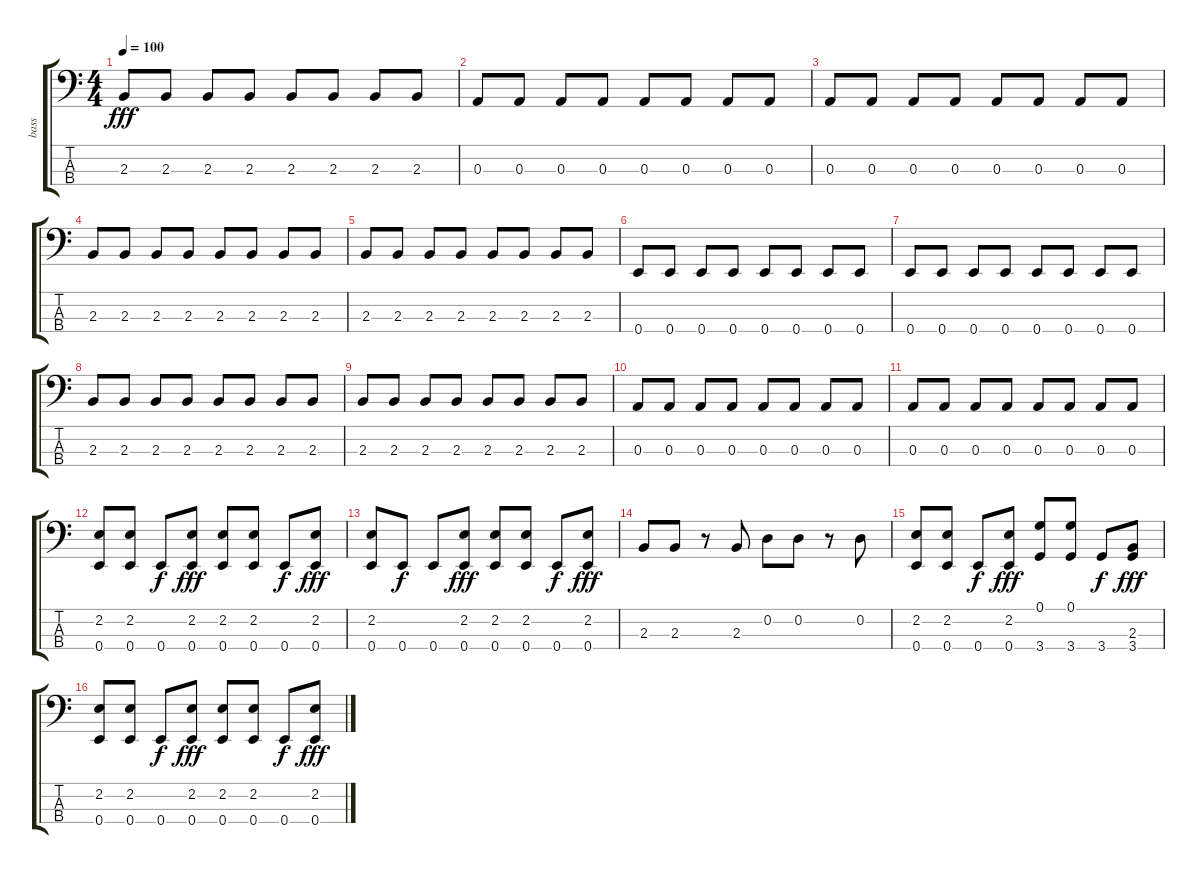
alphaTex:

\track ("bass" "bass") {instrument acousticbass}
\staff {score tabs}
\tuning (G2 D2 A1 E1) {hide}
\ts (4 4)
\tempo 100
\clef f4
\ks c
2.3.8{dy fff} 2.3.8 2.3.8 2.3.8 2.3.8 2.3.8 2.3.8 2.3.8 |
0.3.8 0.3.8 0.3.8 0.3.8 0.3.8 0.3.8 0.3.8 0.3.8 |
0.3.8 0.3.8 0.3.8 0.3.8 0.3.8 0.3.8 0.3.8 0.3.8 |
2.3.8 2.3.8 2.3.8 2.3.8 2.3.8 2.3.8 2.3.8 2.3.8 |
2.3.8 2.3.8 2.3.8 2.3.8 2.3.8 2.3.8 2.3.8 2.3.8 |
0.4.8 0.4.8 0.4.8 0.4.8 0.4.8 0.4.8 0.4.8 0.4.8 |
0.4.8 0.4.8 0.4.8 0.4.8 0.4.8 0.4.8 0.4.8 0.4.8 |
2.3.8 2.3.8 2.3.8 2.3.8 2.3.8 2.3.8 2.3.8 2.3.8 |
2.3.8 2.3.8 2.3.8 2.3.8 2.3.8 2.3.8 2.3.8 2.3.8 |
0.3.8 0.3.8 0.3.8 0.3.8 0.3.8 0.3.8 0.3.8 0.3.8 |
0.3.8 0.3.8 0.3.8 0.3.8 0.3.8 0.3.8 0.3.8 0.3.8 |
(2.2 0.4).8 (2.2 0.4).8 0.4.8{dy f} (2.2 0.4).8{dy fff} (2.2 0.4).8 (2.2 0.4).8 0.4.8{dy f} (2.2 0.4).8{dy fff} |
(2.2 0.4).8 0.4.8{dy f} 0.4.8 (2.2 0.4).8{dy fff} (2.2 0.4).8 (2.2 0.4).8 0.4.8{dy f} (2.2 0.4).8{dy fff} |
2.3.8 2.3.8 r.8 2.3.8 0.2.8 0.2.8 r.8 0.2.8 |
(2.2 0.4).8 (2.2 0.4).8 0.4.8{dy f} (2.2 0.4).8{dy fff} (0.1 3.4).8 (0.1 3.4).8 3.4.8{dy f} (2.3 3.4).8{dy fff} |
(2.2 0.4).8 (2.2 0.4).8 0.4.8{dy f} (2.2 0.4).8{dy fff} (2.2 0.4).8 (2.2 0.4).8 0.4.8{dy f} (2.2 0.4).8{dy fff}
